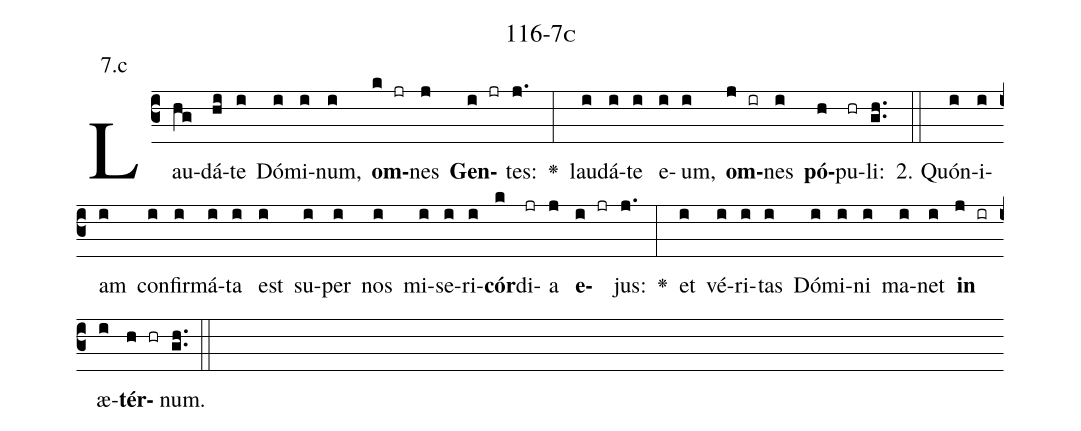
name: 116-7c;
annotation: 7.c;
%%
(c3)Lau(hg)dá(hi)te(i) Dó(i)mi(i)num,(i) <b>om</b>(k jr)nes(j) <b>Gen</b>(i jr)tes:(j.) <v>\greheightstar</v>(:) lau(i)dá(i)te(i) e(i)um,(i) <b>om</b>(j ir)nes(i) <b>pó</b>(h)pu(hr)li:(gh..) (::)
2. Quón(i)i(i)am(i) con(i)fir(i)má(i)ta(i) est(i) su(i)per(i) nos(i) mi(i)se(i)ri(i)<b>cór</b>(k)di(jr)a(j) <b>e</b>(i jr)jus:(j.) <v>\greheightstar</v>(:) et(i) vé(i)ri(i)tas(i) Dó(i)mi(i)ni(i) ma(i)net(i) <b>in</b>(j ir) æ(i)<b>tér</b>(h hr)num.(gh..) (::)
